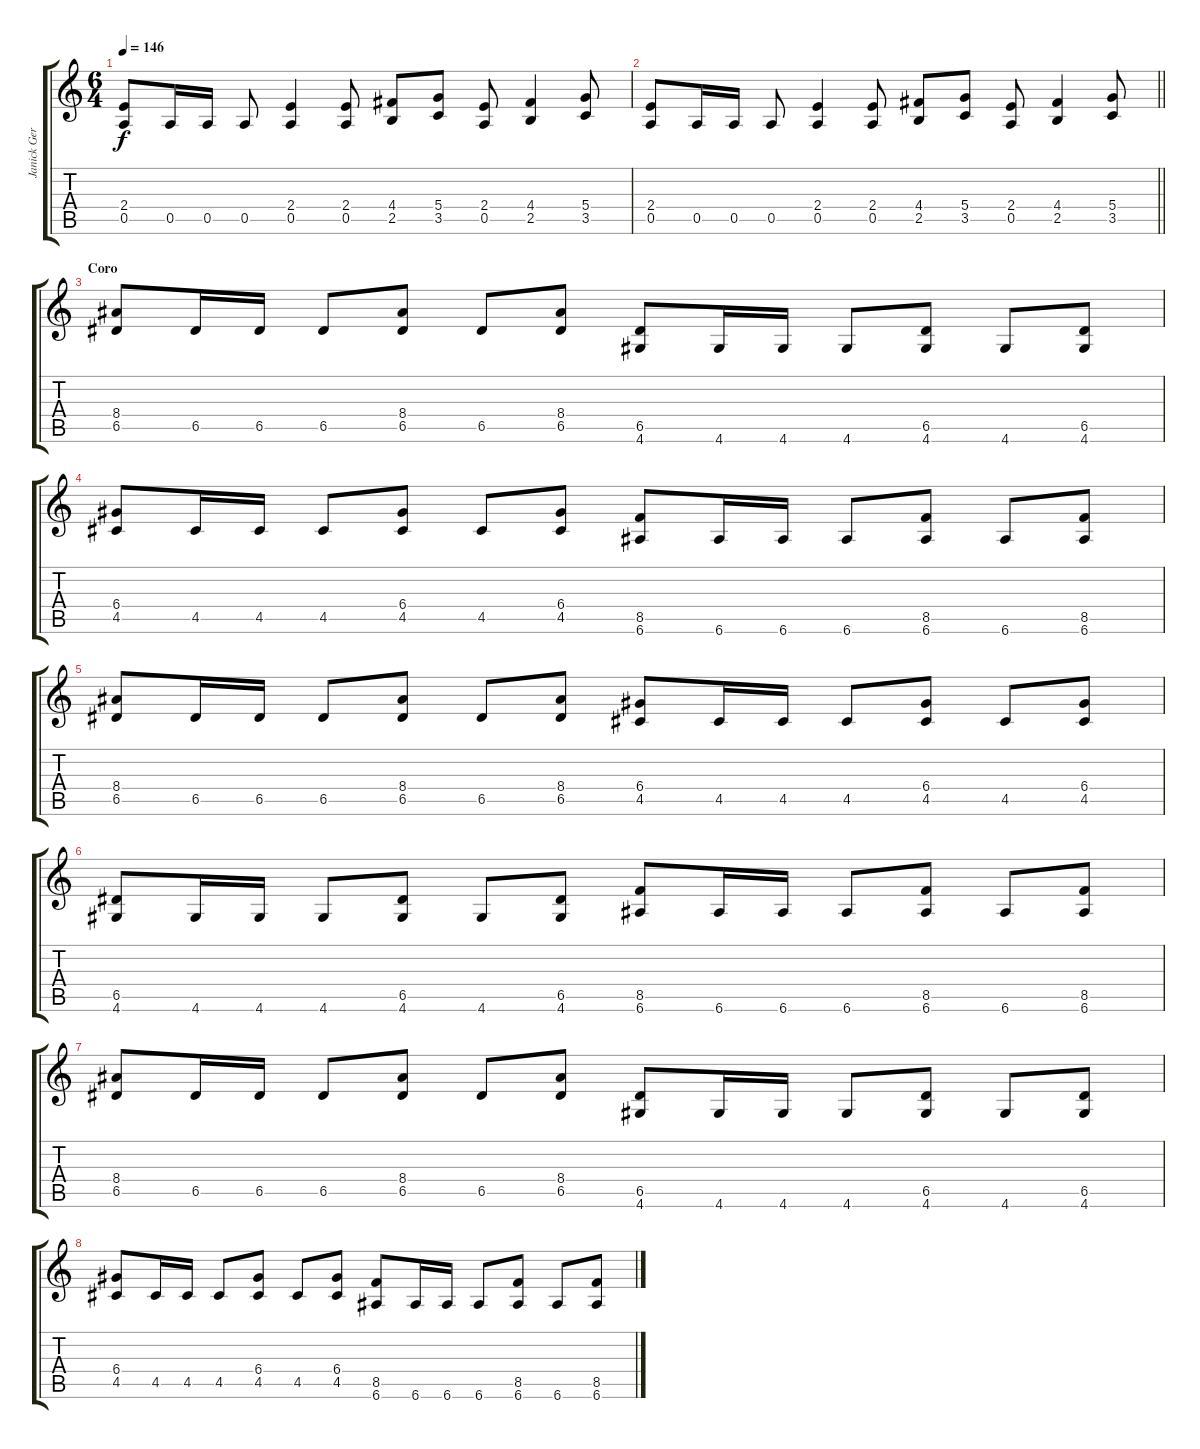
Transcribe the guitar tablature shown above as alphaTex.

\track ("Janick Gers" "Janick Ger") {instrument distortionguitar}
\staff {score tabs}
\tuning (E4 B3 G3 D3 A2 E2) {hide}
\ts (6 4)
\tempo 146
\clef g2
\ks c
(2.4 0.5).8{dy f} 0.5.16 0.5.16 0.5.8 (2.4 0.5).4 (2.4 0.5).8 (4.4 2.5).8 (5.4 3.5).8 (2.4 0.5).8 (4.4 2.5).4 (5.4 3.5).8 |
\barLineRight lightlight
(2.4 0.5).8 0.5.16 0.5.16 0.5.8 (2.4 0.5).4 (2.4 0.5).8 (4.4 2.5).8 (5.4 3.5).8 (2.4 0.5).8 (4.4 2.5).4 (5.4 3.5).8 |
\section ("" "Coro")
(8.4 6.5).8 6.5.16 6.5.16 6.5.8 (8.4 6.5).8 6.5.8 (8.4 6.5).8 (6.5 4.6).8 4.6.16 4.6.16 4.6.8 (6.5 4.6).8 4.6.8 (6.5 4.6).8 |
(6.4 4.5).8 4.5.16 4.5.16 4.5.8 (6.4 4.5).8 4.5.8 (6.4 4.5).8 (8.5 6.6).8 6.6.16 6.6.16 6.6.8 (8.5 6.6).8 6.6.8 (8.5 6.6).8 |
(8.4 6.5).8 6.5.16 6.5.16 6.5.8 (8.4 6.5).8 6.5.8 (8.4 6.5).8 (6.4 4.5).8 4.5.16 4.5.16 4.5.8 (6.4 4.5).8 4.5.8 (6.4 4.5).8 |
(6.5 4.6).8 4.6.16 4.6.16 4.6.8 (6.5 4.6).8 4.6.8 (6.5 4.6).8 (8.5 6.6).8 6.6.16 6.6.16 6.6.8 (8.5 6.6).8 6.6.8 (8.5 6.6).8 |
(8.4 6.5).8 6.5.16 6.5.16 6.5.8 (8.4 6.5).8 6.5.8 (8.4 6.5).8 (6.5 4.6).8 4.6.16 4.6.16 4.6.8 (6.5 4.6).8 4.6.8 (6.5 4.6).8 |
(6.4 4.5).8 4.5.16 4.5.16 4.5.8 (6.4 4.5).8 4.5.8 (6.4 4.5).8 (8.5 6.6).8 6.6.16 6.6.16 6.6.8 (8.5 6.6).8 6.6.8 (8.5 6.6).8
